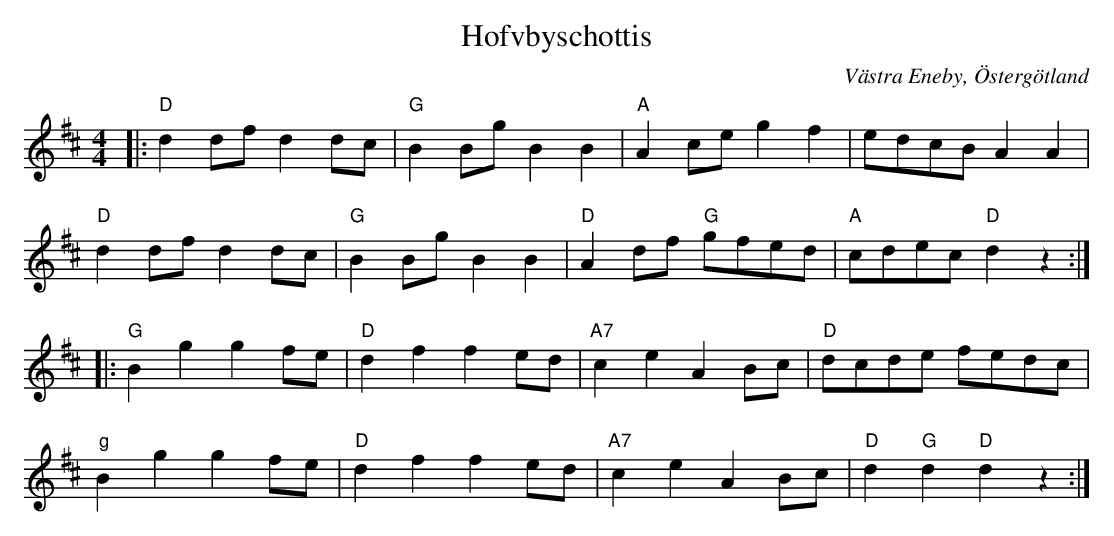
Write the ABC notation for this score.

X:1
T:Hofvbyschottis
O:Västra Eneby, Östergötland
M:4/4
L:1/8
K:D
|: "D"d2dfd2dc | "G"B2BgB2B2 | "A"A2ceg2f2 | edcBA2A2 |
   "D"d2dfd2dc | "G"B2BgB2B2 | "D"A2df "G"gfed | "A"cdec"D"d2z2:|
|: "G"B2g2g2fe | "D"d2f2f2ed | "A7"c2e2A2Bc | "D"dcde fedc |
   "g"B2g2g2fe | "D"d2f2f2ed | "A7"c2e2A2Bc | "D"d2"G"d2"D"d2z2:|
